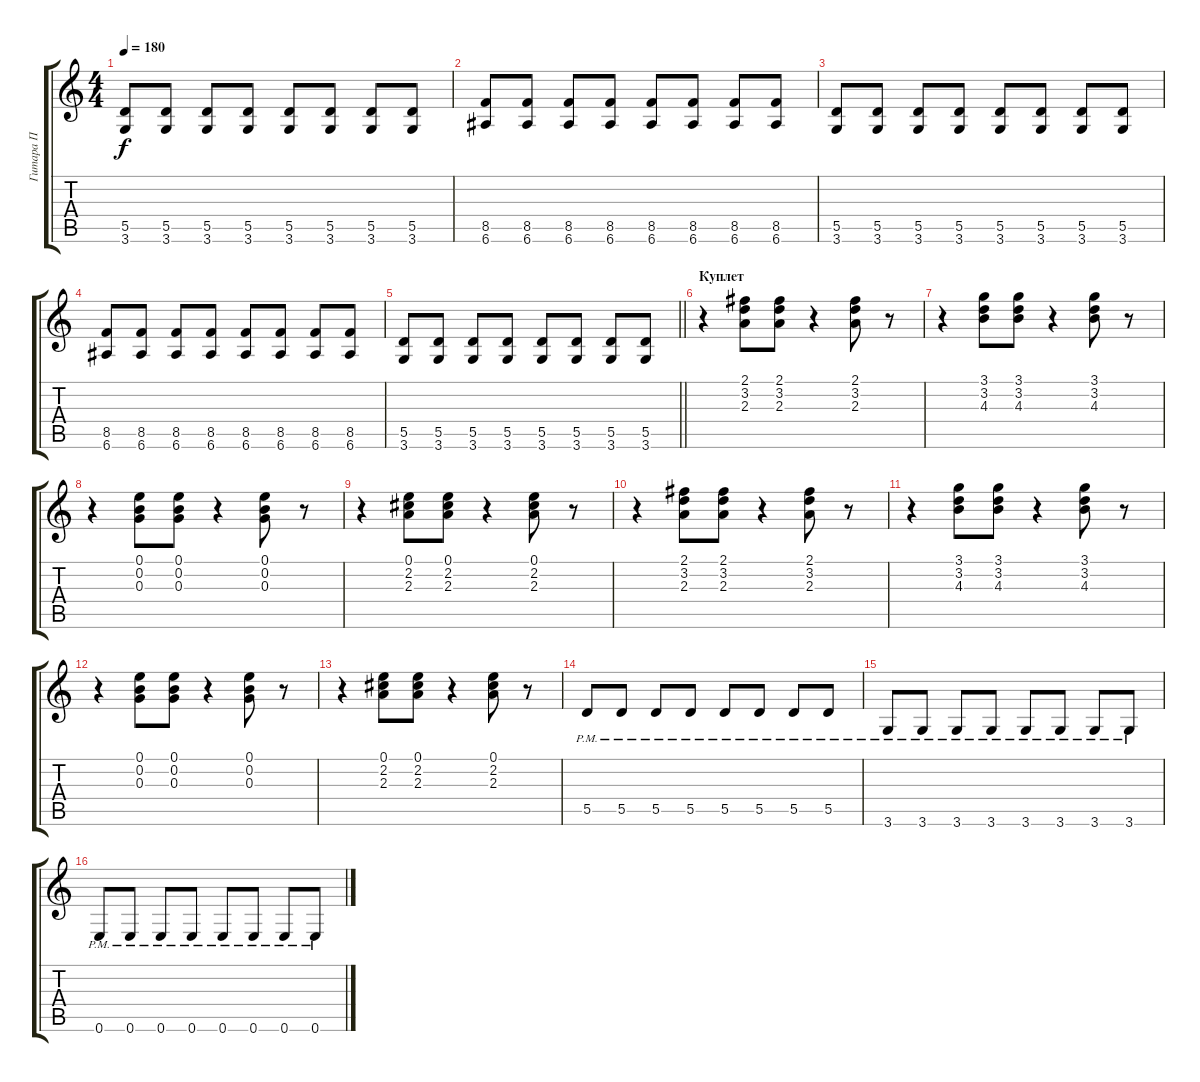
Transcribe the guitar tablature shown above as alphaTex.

\track ("Гитара П" "Гитара П") {instrument distortionguitar}
\staff {score tabs}
\tuning (E4 B3 G3 D3 A2 E2) {hide}
\ts (4 4)
\tempo 180
\clef g2
\ks c
(5.5 3.6).8{dy f} (5.5 3.6).8 (5.5 3.6).8 (5.5 3.6).8 (5.5 3.6).8 (5.5 3.6).8 (5.5 3.6).8 (5.5 3.6).8 |
(8.5 6.6).8 (8.5 6.6).8 (8.5 6.6).8 (8.5 6.6).8 (8.5 6.6).8 (8.5 6.6).8 (8.5 6.6).8 (8.5 6.6).8 |
(5.5 3.6).8 (5.5 3.6).8 (5.5 3.6).8 (5.5 3.6).8 (5.5 3.6).8 (5.5 3.6).8 (5.5 3.6).8 (5.5 3.6).8 |
(8.5 6.6).8 (8.5 6.6).8 (8.5 6.6).8 (8.5 6.6).8 (8.5 6.6).8 (8.5 6.6).8 (8.5 6.6).8 (8.5 6.6).8 |
\barLineRight lightlight
(5.5 3.6).8 (5.5 3.6).8 (5.5 3.6).8 (5.5 3.6).8 (5.5 3.6).8 (5.5 3.6).8 (5.5 3.6).8 (5.5 3.6).8 |
\section ("" "Куплет")
r.4 (2.1 3.2 2.3).8 (2.1 3.2 2.3).8 r.4 (2.1 3.2 2.3).8 r.8 |
r.4 (3.1 3.2 4.3).8 (3.1 3.2 4.3).8 r.4 (3.1 3.2 4.3).8 r.8 |
r.4 (0.1 0.2 0.3).8 (0.1 0.2 0.3).8 r.4 (0.1 0.2 0.3).8 r.8 |
r.4 (0.1 2.2 2.3).8 (0.1 2.2 2.3).8 r.4 (0.1 2.2 2.3).8 r.8 |
r.4 (2.1 3.2 2.3).8 (2.1 3.2 2.3).8 r.4 (2.1 3.2 2.3).8 r.8 |
r.4 (3.1 3.2 4.3).8 (3.1 3.2 4.3).8 r.4 (3.1 3.2 4.3).8 r.8 |
r.4 (0.1 0.2 0.3).8 (0.1 0.2 0.3).8 r.4 (0.1 0.2 0.3).8 r.8 |
r.4 (0.1 2.2 2.3).8 (0.1 2.2 2.3).8 r.4 (0.1 2.2 2.3).8 r.8 |
5.5{pm}.8 5.5{pm}.8 5.5{pm}.8 5.5{pm}.8 5.5{pm}.8 5.5{pm}.8 5.5{pm}.8 5.5{pm}.8 |
3.6{pm}.8 3.6{pm}.8 3.6{pm}.8 3.6{pm}.8 3.6{pm}.8 3.6{pm}.8 3.6{pm}.8 3.6{pm}.8 |
0.6{pm}.8 0.6{pm}.8 0.6{pm}.8 0.6{pm}.8 0.6{pm}.8 0.6{pm}.8 0.6{pm}.8 0.6{pm}.8
